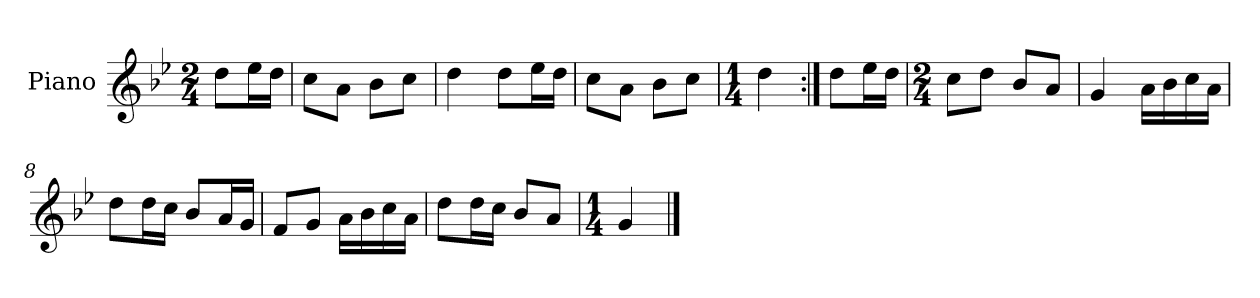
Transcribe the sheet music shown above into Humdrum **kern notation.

**kern
*part1
*staff1
*I"Piano
*I'Pno.
*clefG2
*k[b-e-]
*M2/4
=
8dd\L
16ee-\L
16dd\JJ
=1
8cc\L
8a\J
8b-\L
8cc\J
=2
4dd\
8dd\L
16ee-\L
16dd\JJ
=3
8cc\L
8a\J
8b-\L
8cc\J
=4
*M1/4
4dd\
=5:|!
8dd\L
16ee-\L
16dd\JJ
=6
*M2/4
8cc\L
8dd\J
8b-/L
8a/J
=7
4g/
16a\LL
16b-\
16cc\
16a\JJ
=8
8dd\L
16dd\L
16cc\JJ
8b-/L
16a/L
16g/JJ
!!LO:LB:g=z
=9
8f/L
8g/J
16a\LL
16b-\
16cc\
16a\JJ
=10
8dd\L
16dd\L
16cc\JJ
8b-/L
8a/J
=11
*M1/4
4g/
==
*-
